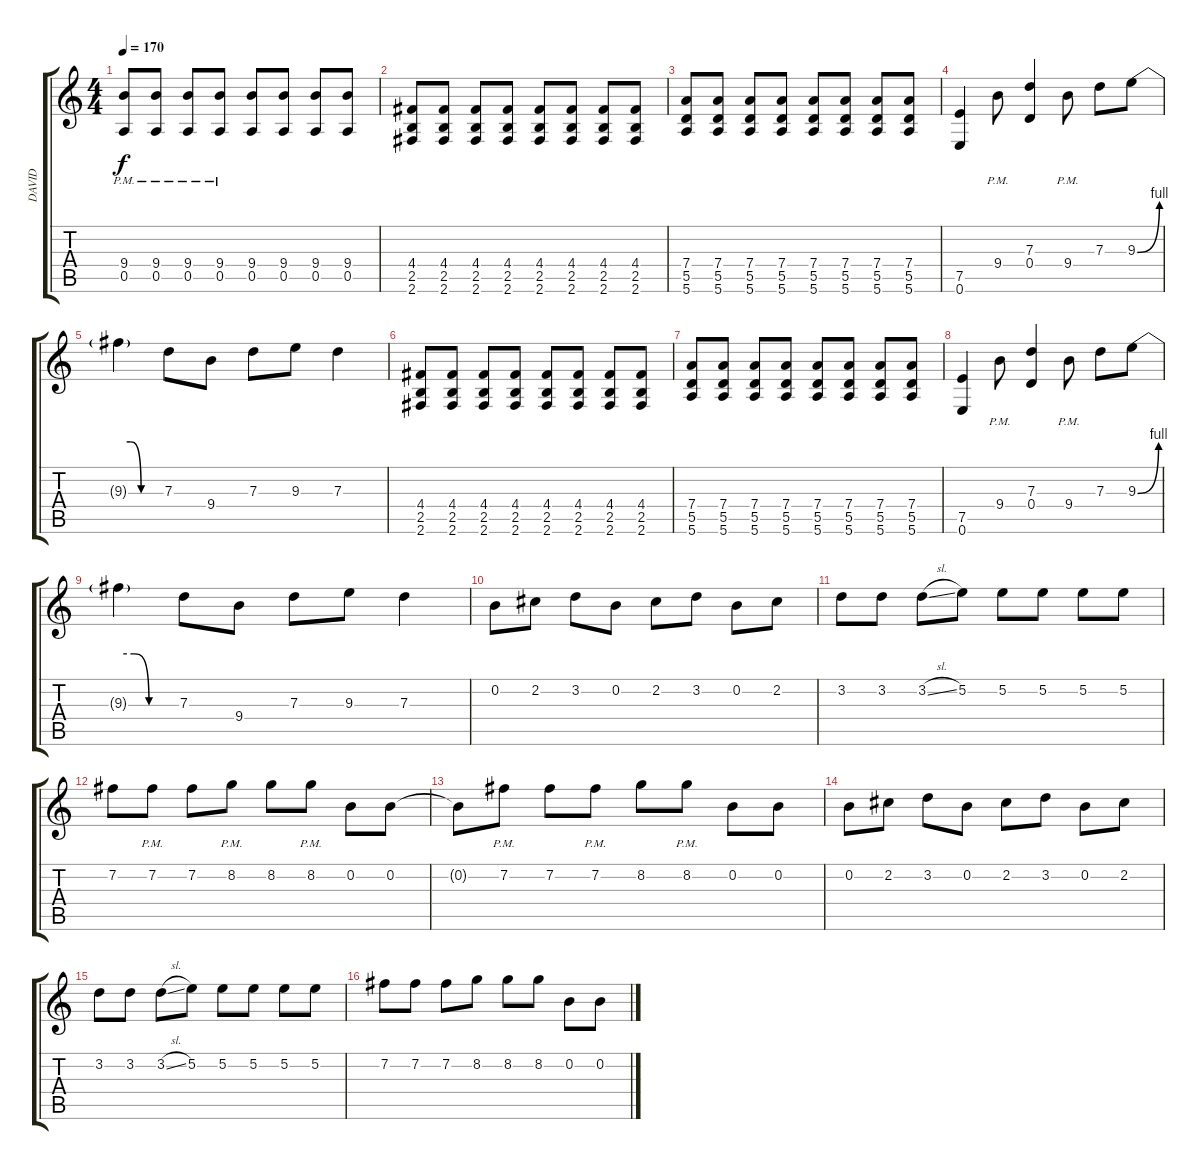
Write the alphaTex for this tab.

\track ("DAVID" "DAVID") {instrument distortionguitar}
\staff {score tabs}
\tuning (E4 B3 G3 D3 A2 E2) {hide}
\ts (4 4)
\tempo 170
\clef g2
\ks c
(9.4{pm} 0.5{pm}).8{dy f} (9.4{pm} 0.5{pm}).8 (9.4{pm} 0.5{pm}).8 (9.4{pm} 0.5{pm}).8 (9.4 0.5).8 (9.4 0.5).8 (9.4 0.5).8 (9.4 0.5).8 |
(4.4 2.5 2.6).8 (4.4 2.5 2.6).8 (4.4 2.5 2.6).8 (4.4 2.5 2.6).8 (4.4 2.5 2.6).8 (4.4 2.5 2.6).8 (4.4 2.5 2.6).8 (4.4 2.5 2.6).8 |
(7.4 5.5 5.6).8 (7.4 5.5 5.6).8 (7.4 5.5 5.6).8 (7.4 5.5 5.6).8 (7.4 5.5 5.6).8 (7.4 5.5 5.6).8 (7.4 5.5 5.6).8 (7.4 5.5 5.6).8 |
(7.5 0.6).4 9.4{pm}.8 (7.3 0.4).4 9.4{pm}.8 7.3.8 9.3{be (bend 0 0 60 4)}.8 |
9.3{be (custom 0 4 15 4 31 0 60 0) t}.4 7.3.8 9.4.8 7.3.8 9.3.8 7.3.4 |
(4.4 2.5 2.6).8 (4.4 2.5 2.6).8 (4.4 2.5 2.6).8 (4.4 2.5 2.6).8 (4.4 2.5 2.6).8 (4.4 2.5 2.6).8 (4.4 2.5 2.6).8 (4.4 2.5 2.6).8 |
(7.4 5.5 5.6).8 (7.4 5.5 5.6).8 (7.4 5.5 5.6).8 (7.4 5.5 5.6).8 (7.4 5.5 5.6).8 (7.4 5.5 5.6).8 (7.4 5.5 5.6).8 (7.4 5.5 5.6).8 |
(7.5 0.6).4 9.4{pm}.8 (7.3 0.4).4 9.4{pm}.8 7.3.8 9.3{be (bend 0 0 60 4)}.8 |
9.3{be (custom 0 4 15 4 31 0 60 0) t}.4 7.3.8 9.4.8 7.3.8 9.3.8 7.3.4 |
0.2.8 2.2.8 3.2.8 0.2.8 2.2.8 3.2.8 0.2.8 2.2.8 |
3.2.8 3.2.8 3.2{sl}.8 5.2.8 5.2.8 5.2.8 5.2.8 5.2.8 |
7.2.8 7.2{pm}.8 7.2.8 8.2{pm}.8 8.2.8 8.2{pm}.8 0.2.8 0.2.8 |
0.2{t}.8 7.2{pm}.8 7.2.8 7.2{pm}.8 8.2.8 8.2{pm}.8 0.2.8 0.2.8 |
0.2.8 2.2.8 3.2.8 0.2.8 2.2.8 3.2.8 0.2.8 2.2.8 |
3.2.8 3.2.8 3.2{sl}.8 5.2.8 5.2.8 5.2.8 5.2.8 5.2.8 |
7.2.8 7.2.8 7.2.8 8.2.8 8.2.8 8.2.8 0.2.8 0.2.8
